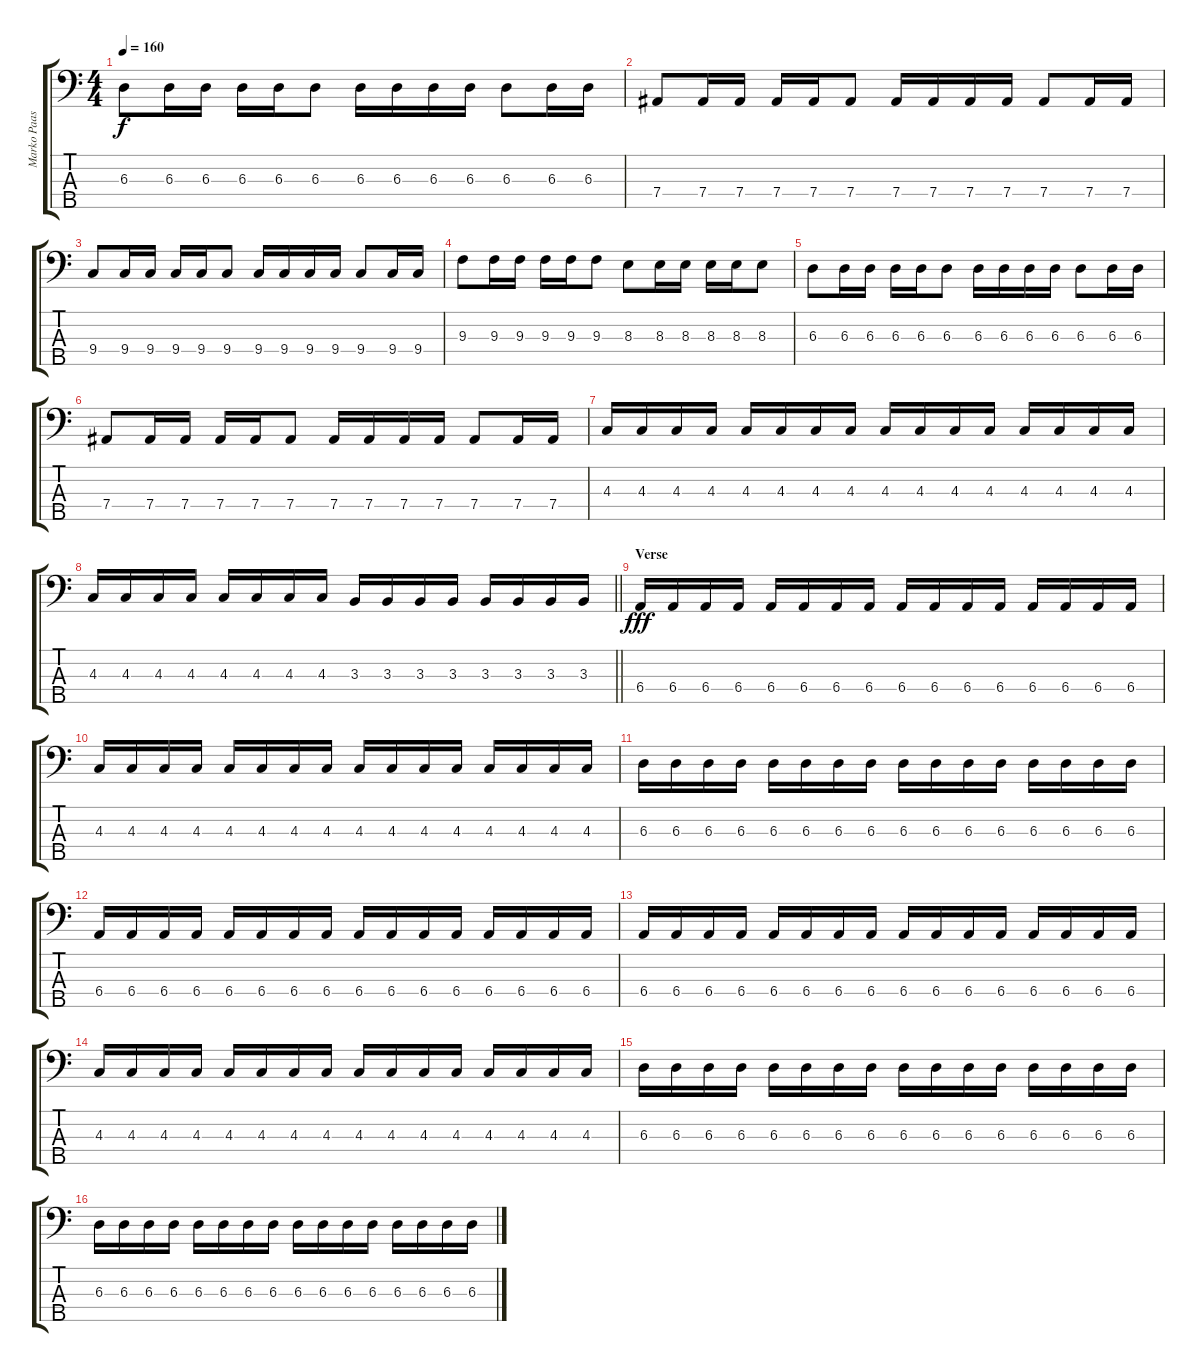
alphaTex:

\track ("Marko Paasikoski" "Marko Paas") {instrument electricbasspick}
\staff {score tabs}
\tuning (Gb2 Db2 Ab1 Eb1 Bb0) {hide}
\ts (4 4)
\tempo 160
\clef f4
\ks c
6.3.8{dy f} 6.3.16 6.3.16 6.3.16 6.3.16 6.3.8 6.3.16 6.3.16 6.3.16 6.3.16 6.3.8 6.3.16 6.3.16 |
7.4.8 7.4.16 7.4.16 7.4.16 7.4.16 7.4.8 7.4.16 7.4.16 7.4.16 7.4.16 7.4.8 7.4.16 7.4.16 |
9.4.8 9.4.16 9.4.16 9.4.16 9.4.16 9.4.8 9.4.16 9.4.16 9.4.16 9.4.16 9.4.8 9.4.16 9.4.16 |
9.3.8 9.3.16 9.3.16 9.3.16 9.3.16 9.3.8 8.3.8 8.3.16 8.3.16 8.3.16 8.3.16 8.3.8 |
6.3.8 6.3.16 6.3.16 6.3.16 6.3.16 6.3.8 6.3.16 6.3.16 6.3.16 6.3.16 6.3.8 6.3.16 6.3.16 |
7.4.8 7.4.16 7.4.16 7.4.16 7.4.16 7.4.8 7.4.16 7.4.16 7.4.16 7.4.16 7.4.8 7.4.16 7.4.16 |
4.3.16 4.3.16 4.3.16 4.3.16 4.3.16 4.3.16 4.3.16 4.3.16 4.3.16 4.3.16 4.3.16 4.3.16 4.3.16 4.3.16 4.3.16 4.3.16 |
\barLineRight lightlight
4.3.16 4.3.16 4.3.16 4.3.16 4.3.16 4.3.16 4.3.16 4.3.16 3.3.16 3.3.16 3.3.16 3.3.16 3.3.16 3.3.16 3.3.16 3.3.16 |
\section ("" "Verse")
6.4.16{dy fff} 6.4.16 6.4.16 6.4.16 6.4.16 6.4.16 6.4.16 6.4.16 6.4.16 6.4.16 6.4.16 6.4.16 6.4.16 6.4.16 6.4.16 6.4.16 |
4.3.16 4.3.16 4.3.16 4.3.16 4.3.16 4.3.16 4.3.16 4.3.16 4.3.16 4.3.16 4.3.16 4.3.16 4.3.16 4.3.16 4.3.16 4.3.16 |
6.3.16 6.3.16 6.3.16 6.3.16 6.3.16 6.3.16 6.3.16 6.3.16 6.3.16 6.3.16 6.3.16 6.3.16 6.3.16 6.3.16 6.3.16 6.3.16 |
6.4.16 6.4.16 6.4.16 6.4.16 6.4.16 6.4.16 6.4.16 6.4.16 6.4.16 6.4.16 6.4.16 6.4.16 6.4.16 6.4.16 6.4.16 6.4.16 |
6.4.16 6.4.16 6.4.16 6.4.16 6.4.16 6.4.16 6.4.16 6.4.16 6.4.16 6.4.16 6.4.16 6.4.16 6.4.16 6.4.16 6.4.16 6.4.16 |
4.3.16 4.3.16 4.3.16 4.3.16 4.3.16 4.3.16 4.3.16 4.3.16 4.3.16 4.3.16 4.3.16 4.3.16 4.3.16 4.3.16 4.3.16 4.3.16 |
6.3.16 6.3.16 6.3.16 6.3.16 6.3.16 6.3.16 6.3.16 6.3.16 6.3.16 6.3.16 6.3.16 6.3.16 6.3.16 6.3.16 6.3.16 6.3.16 |
6.3.16 6.3.16 6.3.16 6.3.16 6.3.16 6.3.16 6.3.16 6.3.16 6.3.16 6.3.16 6.3.16 6.3.16 6.3.16 6.3.16 6.3.16 6.3.16
